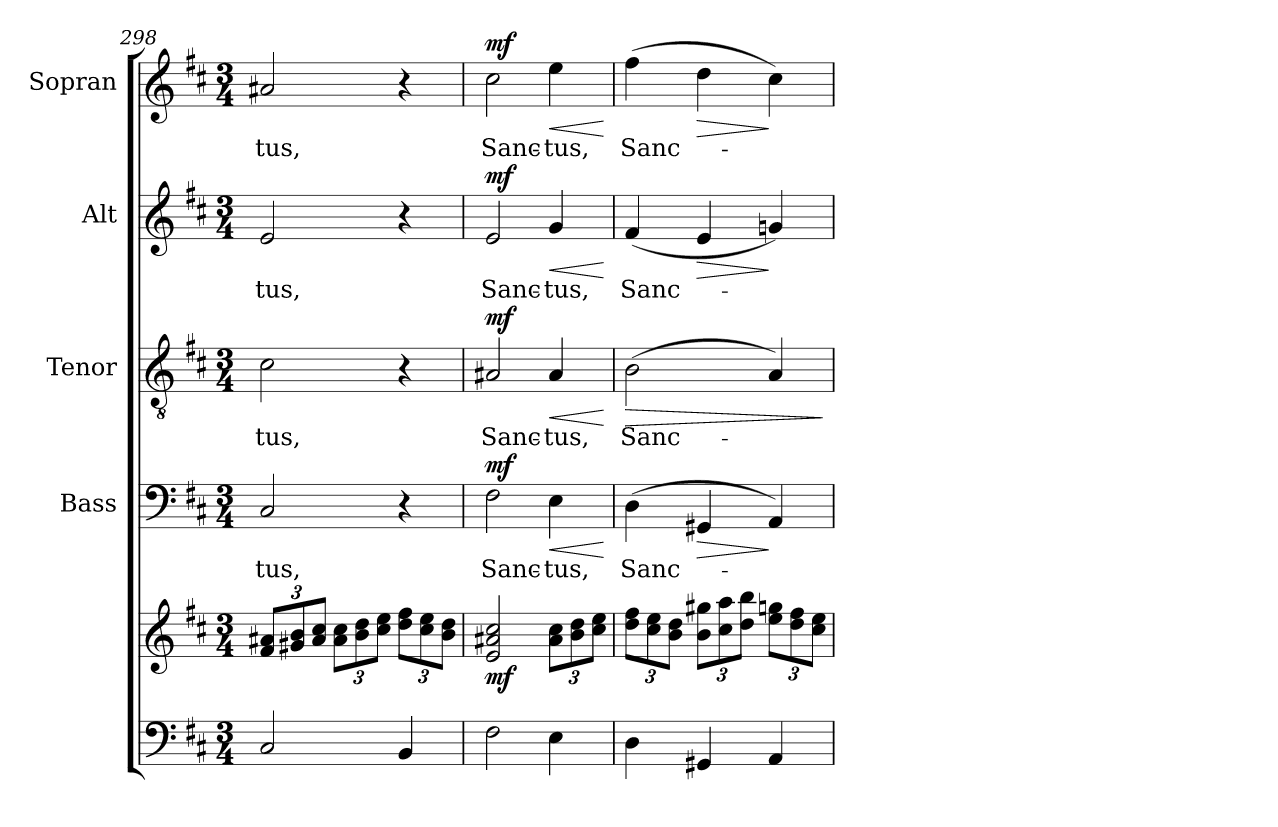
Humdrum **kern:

**kern	**kern	**dynam	**kern	**text	**dynam	**kern	**text	**dynam	**kern	**text	**dynam	**kern	**text	**dynam
*part5	*part5	*part5	*part4	*part4	*part4	*part3	*part3	*part3	*part2	*part2	*part2	*part1	*part1	*part1
*staff6	*staff5	*staff5/6	*staff4	*staff4	*staff4	*staff3	*staff3	*staff3	*staff2	*staff2	*staff2	*staff1	*staff1	*staff1
*	*	*	*I"Bass	*	*	*I"Tenor	*	*	*I"Alt	*	*	*I"Sopran	*	*
*	*	*	*I'B.	*	*	*I'T.	*	*	*I'A.	*	*	*I'S.	*	*
*clefF4	*clefG2	*	*clefF4	*	*	*clefGv2	*	*	*clefG2	*	*	*clefG2	*	*
*k[f#c#]	*k[f#c#]	*	*k[f#c#]	*	*	*k[f#c#]	*	*	*k[f#c#]	*	*	*k[f#c#]	*	*
*D:	*D:	*	*D:	*	*	*D:	*	*	*D:	*	*	*D:	*	*
*M3/4	*M3/4	*	*M3/4	*	*	*M3/4	*	*	*M3/4	*	*	*M3/4	*	*
=298	=298	=298	=298	=298	=298	=298	=298	=298	=298	=298	=298	=298	=298	=298
!	!	!	!	!LO:LY:b	!	!	!LO:LY:b	!	!	!LO:LY:b	!	!	!LO:LY:b	!
2C#/	12f#/ 12a#X/L	.	2C#/	-tus,	.	2c#\	-tus,	.	2e/	-tus,	.	2a#X/	-tus,	.
.	12g#X/ 12b/	.	.	.	.	.	.	.	.	.	.	.	.	.
.	12a#/ 12cc#/J	.	.	.	.	.	.	.	.	.	.	.	.	.
.	12a#\ 12cc#\L	.	.	.	.	.	.	.	.	.	.	.	.	.
.	12b\ 12dd\	.	.	.	.	.	.	.	.	.	.	.	.	.
.	12cc#\ 12ee\J	.	.	.	.	.	.	.	.	.	.	.	.	.
4BB/	12dd\ 12ff#\L	.	4r	.	.	4r	.	.	4r	.	.	4r	.	.
.	12cc#\ 12ee\	.	.	.	.	.	.	.	.	.	.	.	.	.
.	12b\ 12dd\J	.	.	.	.	.	.	.	.	.	.	.	.	.
=299	=299	=299	=299	=299	=299	=299	=299	=299	=299	=299	=299	=299	=299	=299
!	!	!LO:DY:b	!	!LO:LY:b	!LO:DY:a	!	!LO:LY:b	!LO:DY:a	!	!LO:LY:b	!LO:DY:a	!	!LO:LY:b	!LO:DY:a
2F#\	2e/ 2a#X/ 2cc#/	mf	2F#\	Sanc-	mf	2A#X/	Sanc-	mf	2e/	Sanc-	mf	2cc#\	Sanc-	mf
!	!	!	!	!LO:LY:b	!LO:HP:b	!	!LO:LY:b	!LO:HP:b	!	!LO:LY:b	!LO:HP:b	!	!LO:LY:b	!LO:HP:b
4E\	12a#\ 12cc#\L	.	4E\	-tus,	<	4A#/	-tus,	<	4g/	-tus,	<	4ee\	-tus,	<
.	12b\ 12dd\	.	.	.	.	.	.	.	.	.	.	.	.	.
.	12cc#\ 12ee\J	.	.	.	.	.	.	.	.	.	.	.	.	.
.	.	.	.	.	[	.	.	[	.	.	[	.	.	[
=300	=300	=300	=300	=300	=300	=300	=300	=300	=300	=300	=300	=300	=300	=300
!	!	!	!	!LO:LY:b	!	!	!LO:LY:b	!LO:HP:b	!	!LO:LY:b	!	!	!LO:LY:b	!
4D\	12dd\ 12ff#\L	.	(>4D\	Sanc-	.	(>2B\	Sanc-	>	(<4f#/	Sanc-	.	(>4ff#\	Sanc-	.
.	12cc#\ 12ee\	.	.	.	.	.	.	.	.	.	.	.	.	.
.	12b\ 12dd\J	.	.	.	.	.	.	.	.	.	.	.	.	.
!	!	!	!	!	!LO:HP:b	!	!	!	!	!	!LO:HP:b	!	!	!LO:HP:b
4GG#X/	12b\ 12gg#X\L	.	4GG#X/	.	>	.	.	.	4e/	.	>	4dd\	.	>
.	12cc#\ 12aa\	.	.	.	.	.	.	.	.	.	.	.	.	.
.	12dd\ 12bb\J	.	.	.	.	.	.	.	.	.	.	.	.	.
4AA/	12ee\ 12ggn\L	.	4AA/)	.	]	4A/)	.	.	4gn/)	.	]	4cc#\)	.	]
.	12dd\ 12ff#\	.	.	.	.	.	.	.	.	.	.	.	.	.
.	12cc#\ 12ee\J	.	.	.	.	.	.	.	.	.	.	.	.	.
.	.	.	.	.	.	.	.	]	.	.	.	.	.	.
=	=	=	=	=	=	=	=	=	=	=	=	=	=	=
*-	*-	*-	*-	*-	*-	*-	*-	*-	*-	*-	*-	*-	*-	*-
